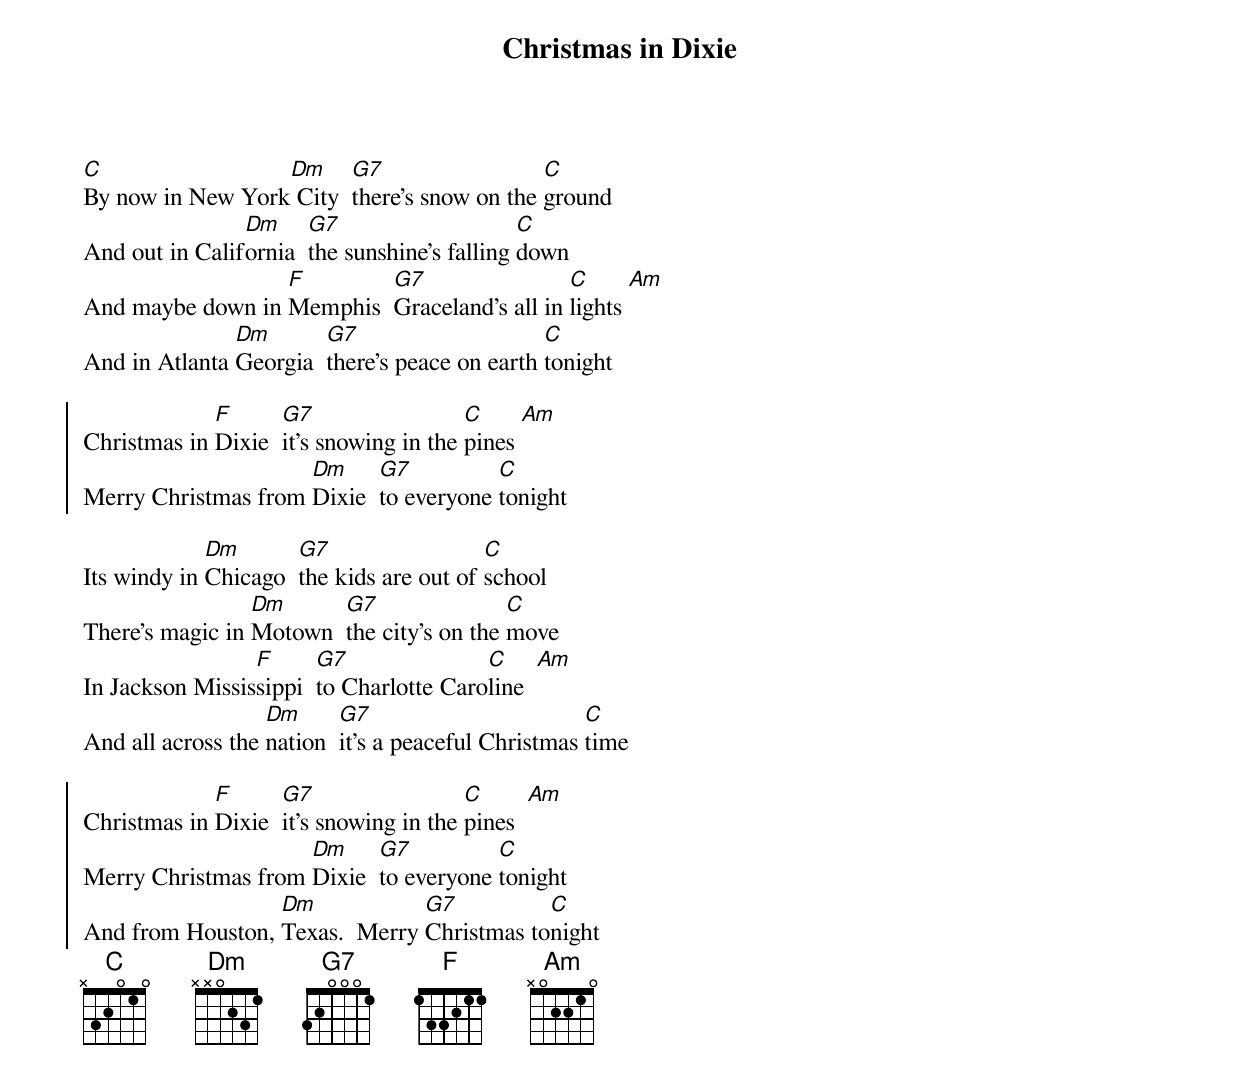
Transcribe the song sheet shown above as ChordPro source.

{title: Christmas in Dixie}
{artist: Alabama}

{!Start_of_part:Verse 1}
[C]By now in New York[Dm] City  [G7]there's snow on the [C]ground
And out in Calif[Dm]ornia  [G7]the sunshine’s falling [C]down
And maybe down in [F]Memphis  [G7]Graceland's all in [C]lights [Am]
And in Atlanta [Dm]Georgia  [G7]there's peace on earth [C]tonight
{!End_of_part}

{start_of_chorus}
Christmas in [F]Dixie  [G7]it’s snowing in the [C]pines [Am]
Merry Christmas from [Dm]Dixie  [G7]to everyone [C]tonight
{end_of_chorus}

{!Start_of_part:Verse 2}
Its windy in [Dm]Chicago  [G7]the kids are out of [C]school
There's magic in [Dm]Motown  [G7]the city's on the [C]move
In Jackson Missis[F]sippi  [G7]to Charlotte Caro[C]line  [Am]
And all across the [Dm]nation  [G7]it's a peaceful Christmas [C]time
{!End_of_part}

{start_of_chorus}
Christmas in [F]Dixie  [G7]it's snowing in the [C]pines  [Am]
Merry Christmas from [Dm]Dixie  [G7]to everyone [C]tonight
And from Houston, [Dm]Texas.  Merry [G7]Christmas to[C]night
{end_of_chorus}
